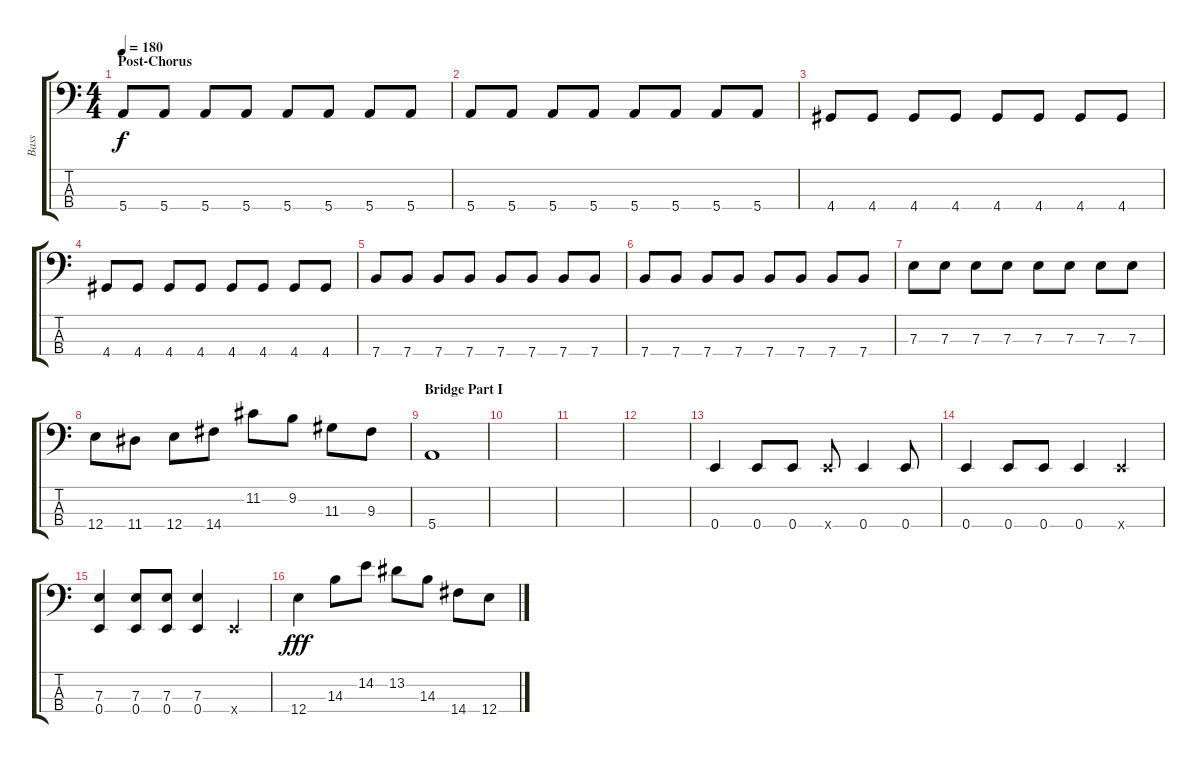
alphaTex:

\track ("Bass " "Bass ") {instrument electricbasspick}
\staff {score tabs}
\tuning (G2 D2 A1 E1) {hide}
\ts (4 4)
\section ("" "Post-Chorus")
\tempo 180
\clef f4
\ks c
5.4.8{dy f} 5.4.8 5.4.8 5.4.8 5.4.8 5.4.8 5.4.8 5.4.8 |
5.4.8 5.4.8 5.4.8 5.4.8 5.4.8 5.4.8 5.4.8 5.4.8 |
4.4.8 4.4.8 4.4.8 4.4.8 4.4.8 4.4.8 4.4.8 4.4.8 |
4.4.8 4.4.8 4.4.8 4.4.8 4.4.8 4.4.8 4.4.8 4.4.8 |
7.4.8 7.4.8 7.4.8 7.4.8 7.4.8 7.4.8 7.4.8 7.4.8 |
7.4.8 7.4.8 7.4.8 7.4.8 7.4.8 7.4.8 7.4.8 7.4.8 |
7.3.8 7.3.8 7.3.8 7.3.8 7.3.8 7.3.8 7.3.8 7.3.8 |
12.4.8 11.4.8 12.4.8 14.4.8 11.2.8 9.2.8 11.3.8 9.3.8 |
\section ("" "Bridge Part I")
5.4.1 |
|
|
|
0.4.4 0.4.8 0.4.8 0.4{x}.8 0.4.4 0.4.8 |
0.4.4 0.4.8 0.4.8 0.4.4 0.4{x}.4 |
(7.3 0.4).4 (7.3 0.4).8 (7.3 0.4).8 (7.3 0.4).4 0.4{x}.4 |
12.4.4{dy fff} 14.3.8 14.2.8 13.2.8 14.3.8 14.4.8 12.4.8
